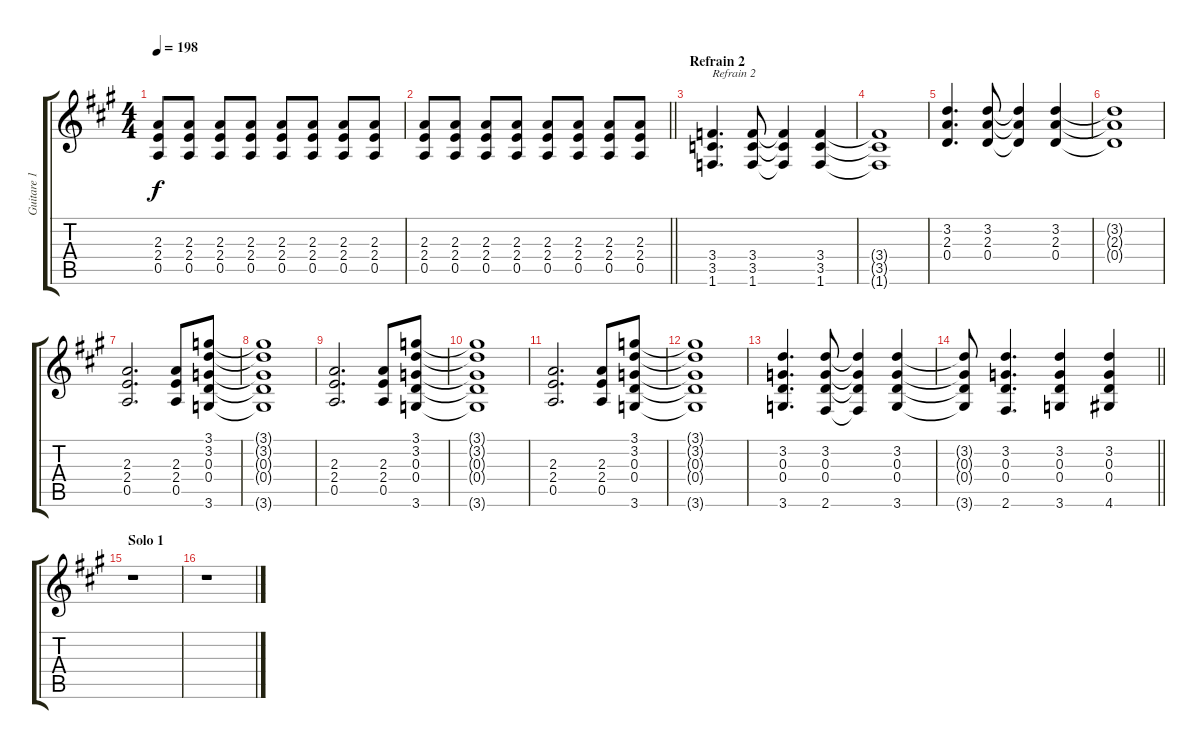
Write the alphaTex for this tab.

\track ("Guitare 1 (Angus Young)" "Guitare 1 ") {instrument distortionguitar}
\staff {score tabs}
\tuning (E4 B3 G3 D3 A2 E2) {hide}
\ts (4 4)
\tempo 198
\clef g2
\ks a
(2.3 2.4 0.5).8{dy f} (2.3 2.4 0.5).8 (2.3 2.4 0.5).8 (2.3 2.4 0.5).8 (2.3 2.4 0.5).8 (2.3 2.4 0.5).8 (2.3 2.4 0.5).8 (2.3 2.4 0.5).8 |
\barLineRight lightlight
(2.3 2.4 0.5).8 (2.3 2.4 0.5).8 (2.3 2.4 0.5).8 (2.3 2.4 0.5).8 (2.3 2.4 0.5).8 (2.3 2.4 0.5).8 (2.3 2.4 0.5).8 (2.3 2.4 0.5).8 |
\section ("" "Refrain 2")
(3.4 3.5 1.6).4{d txt "Refrain 2"} (3.4 3.5 1.6).8 (3.4{t} 3.5{t} 1.6{t}).4 (3.4 3.5 1.6).4 |
(3.4{t} 3.5{t} 1.6{t}).1 |
(3.2 2.3 0.4).4{d} (3.2 2.3 0.4).8 (3.2{t} 2.3{t} 0.4{t}).4 (3.2 2.3 0.4).4 |
(3.2{t} 2.3{t} 0.4{t}).1 |
(2.3 2.4 0.5).2{d} (2.3 2.4 0.5).8 (3.1 3.2 0.3 0.4 3.6).8 |
(3.1{t} 3.2{t} 0.3{t} 0.4{t} 3.6{t}).1 |
(2.3 2.4 0.5).2{d} (2.3 2.4 0.5).8 (3.1 3.2 0.3 0.4 3.6).8 |
(3.1{t} 3.2{t} 0.3{t} 0.4{t} 3.6{t}).1 |
(2.3 2.4 0.5).2{d} (2.3 2.4 0.5).8 (3.1 3.2 0.3 0.4 3.6).8 |
(3.1{t} 3.2{t} 0.3{t} 0.4{t} 3.6{t}).1 |
(3.2 0.3 0.4 3.6).4{d} (3.2 0.3 0.4 2.6).8 (3.2{t} 0.3{t} 0.4{t} 2.6{t}).4 (3.2 0.3 0.4 3.6).4 |
\barLineRight lightlight
(3.2{t} 0.3{t} 0.4{t} 3.6{t}).8 (3.2 0.3 0.4 2.6).4{d} (3.2 0.3 0.4 3.6).4 (3.2 0.3 0.4 4.6).4 |
\section ("" "Solo 1")
r.1 |
r.1
